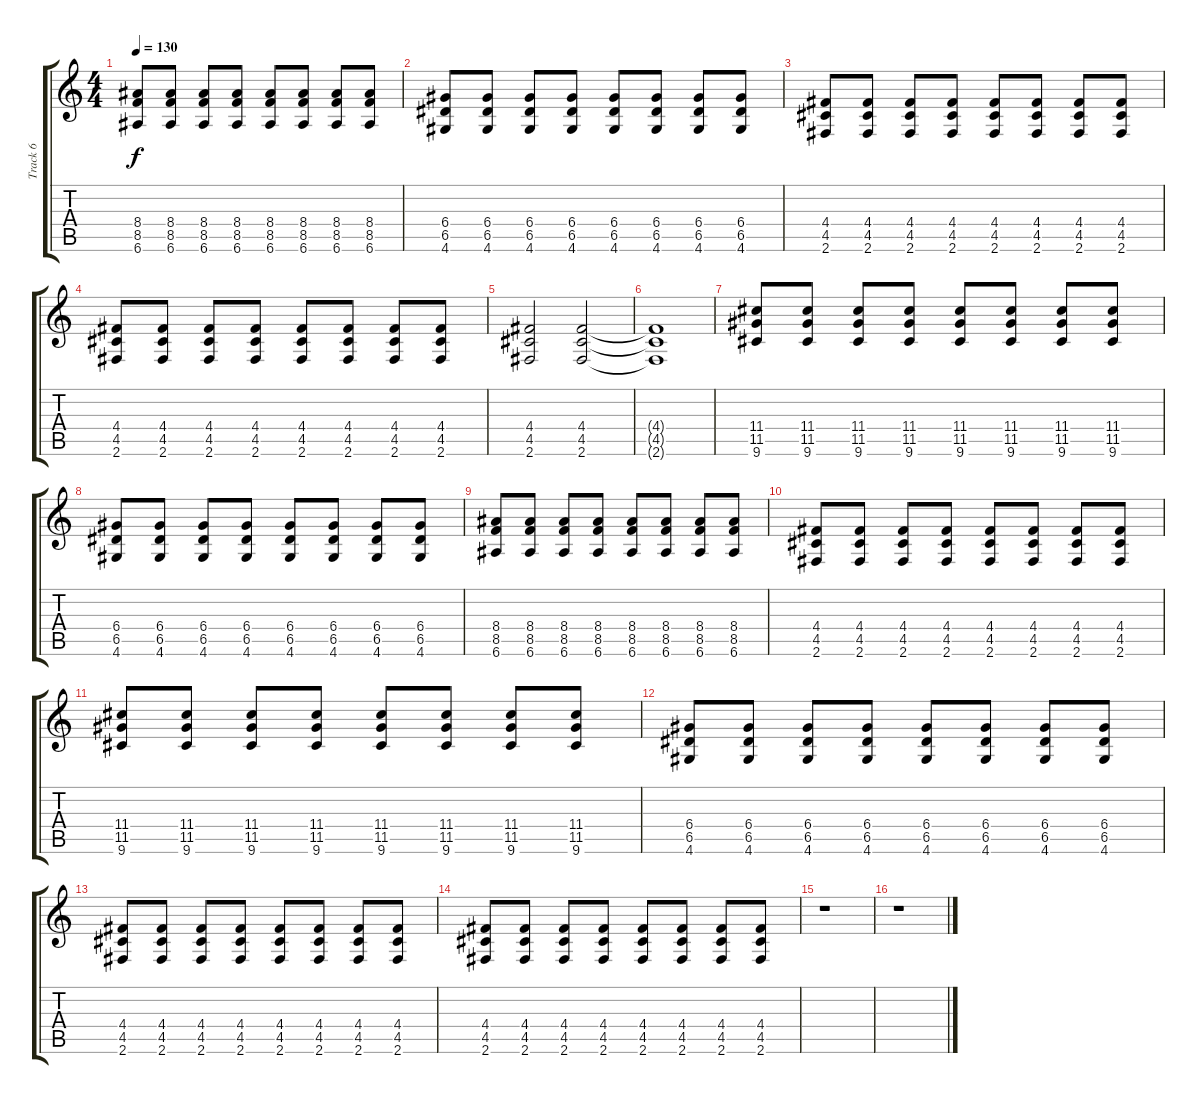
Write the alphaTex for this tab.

\track ("Track 6" "Track 6") {instrument overdrivenguitar}
\staff {score tabs}
\tuning (E4 B3 G3 D3 A2 E2) {hide}
\ts (4 4)
\tempo 130
\clef g2
\ks c
(8.4 8.5 6.6).8{dy f} (8.4 8.5 6.6).8 (8.4 8.5 6.6).8 (8.4 8.5 6.6).8 (8.4 8.5 6.6).8 (8.4 8.5 6.6).8 (8.4 8.5 6.6).8 (8.4 8.5 6.6).8 |
(6.4 6.5 4.6).8 (6.4 6.5 4.6).8 (6.4 6.5 4.6).8 (6.4 6.5 4.6).8 (6.4 6.5 4.6).8 (6.4 6.5 4.6).8 (6.4 6.5 4.6).8 (6.4 6.5 4.6).8 |
(4.4 4.5 2.6).8 (4.4 4.5 2.6).8 (4.4 4.5 2.6).8 (4.4 4.5 2.6).8 (4.4 4.5 2.6).8 (4.4 4.5 2.6).8 (4.4 4.5 2.6).8 (4.4 4.5 2.6).8 |
(4.4 4.5 2.6).8 (4.4 4.5 2.6).8 (4.4 4.5 2.6).8 (4.4 4.5 2.6).8 (4.4 4.5 2.6).8 (4.4 4.5 2.6).8 (4.4 4.5 2.6).8 (4.4 4.5 2.6).8 |
(4.4 4.5 2.6).2 (4.4 4.5 2.6).2 |
(4.4{t} 4.5{t} 2.6{t}).1 |
(11.4 11.5 9.6).8 (11.4 11.5 9.6).8 (11.4 11.5 9.6).8 (11.4 11.5 9.6).8 (11.4 11.5 9.6).8 (11.4 11.5 9.6).8 (11.4 11.5 9.6).8 (11.4 11.5 9.6).8 |
(6.4 6.5 4.6).8 (6.4 6.5 4.6).8 (6.4 6.5 4.6).8 (6.4 6.5 4.6).8 (6.4 6.5 4.6).8 (6.4 6.5 4.6).8 (6.4 6.5 4.6).8 (6.4 6.5 4.6).8 |
(8.4 8.5 6.6).8 (8.4 8.5 6.6).8 (8.4 8.5 6.6).8 (8.4 8.5 6.6).8 (8.4 8.5 6.6).8 (8.4 8.5 6.6).8 (8.4 8.5 6.6).8 (8.4 8.5 6.6).8 |
(4.4 4.5 2.6).8 (4.4 4.5 2.6).8 (4.4 4.5 2.6).8 (4.4 4.5 2.6).8 (4.4 4.5 2.6).8 (4.4 4.5 2.6).8 (4.4 4.5 2.6).8 (4.4 4.5 2.6).8 |
(11.4 11.5 9.6).8 (11.4 11.5 9.6).8 (11.4 11.5 9.6).8 (11.4 11.5 9.6).8 (11.4 11.5 9.6).8 (11.4 11.5 9.6).8 (11.4 11.5 9.6).8 (11.4 11.5 9.6).8 |
(6.4 6.5 4.6).8 (6.4 6.5 4.6).8 (6.4 6.5 4.6).8 (6.4 6.5 4.6).8 (6.4 6.5 4.6).8 (6.4 6.5 4.6).8 (6.4 6.5 4.6).8 (6.4 6.5 4.6).8 |
(4.4 4.5 2.6).8 (4.4 4.5 2.6).8 (4.4 4.5 2.6).8 (4.4 4.5 2.6).8 (4.4 4.5 2.6).8 (4.4 4.5 2.6).8 (4.4 4.5 2.6).8 (4.4 4.5 2.6).8 |
(4.4 4.5 2.6).8 (4.4 4.5 2.6).8 (4.4 4.5 2.6).8 (4.4 4.5 2.6).8 (4.4 4.5 2.6).8 (4.4 4.5 2.6).8 (4.4 4.5 2.6).8 (4.4 4.5 2.6).8 |
r.1 |
r.1
